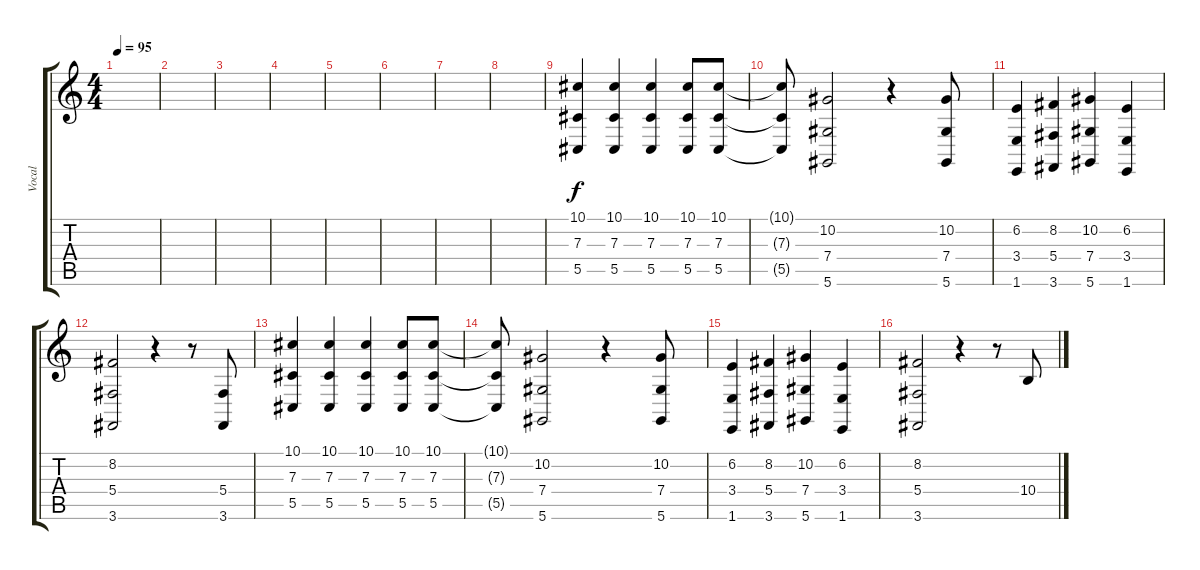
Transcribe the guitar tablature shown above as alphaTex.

\track ("Vocal" "Vocal") {instrument choiraahs}
\staff {score tabs}
\tuning (Eb4 Bb3 Gb3 Db3 Ab2 Eb2) {hide}
\ts (4 4)
\tempo 95
\clef g2
\ks c
|
|
|
|
|
|
|
|
(10.1 7.3 5.5).4 (10.1 7.3 5.5).4 (10.1 7.3 5.5).4 (10.1 7.3 5.5).8 (10.1 7.3 5.5).8 |
(10.1{t} 7.3{t} 5.5{t}).8 (10.2 7.4 5.6).2 r.4 (10.2 7.4 5.6).8 |
(6.2 3.4 1.6).4 (8.2 5.4 3.6).4 (10.2 7.4 5.6).4 (6.2 3.4 1.6).4 |
(8.2 5.4 3.6).2 r.4 r.8 (5.4 3.6).8 |
(10.1 7.3 5.5).4 (10.1 7.3 5.5).4 (10.1 7.3 5.5).4 (10.1 7.3 5.5).8 (10.1 7.3 5.5).8 |
(10.1{t} 7.3{t} 5.5{t}).8 (10.2 7.4 5.6).2 r.4 (10.2 7.4 5.6).8 |
(6.2 3.4 1.6).4 (8.2 5.4 3.6).4 (10.2 7.4 5.6).4 (6.2 3.4 1.6).4 |
(8.2 5.4 3.6).2 r.4 r.8 10.4.8
